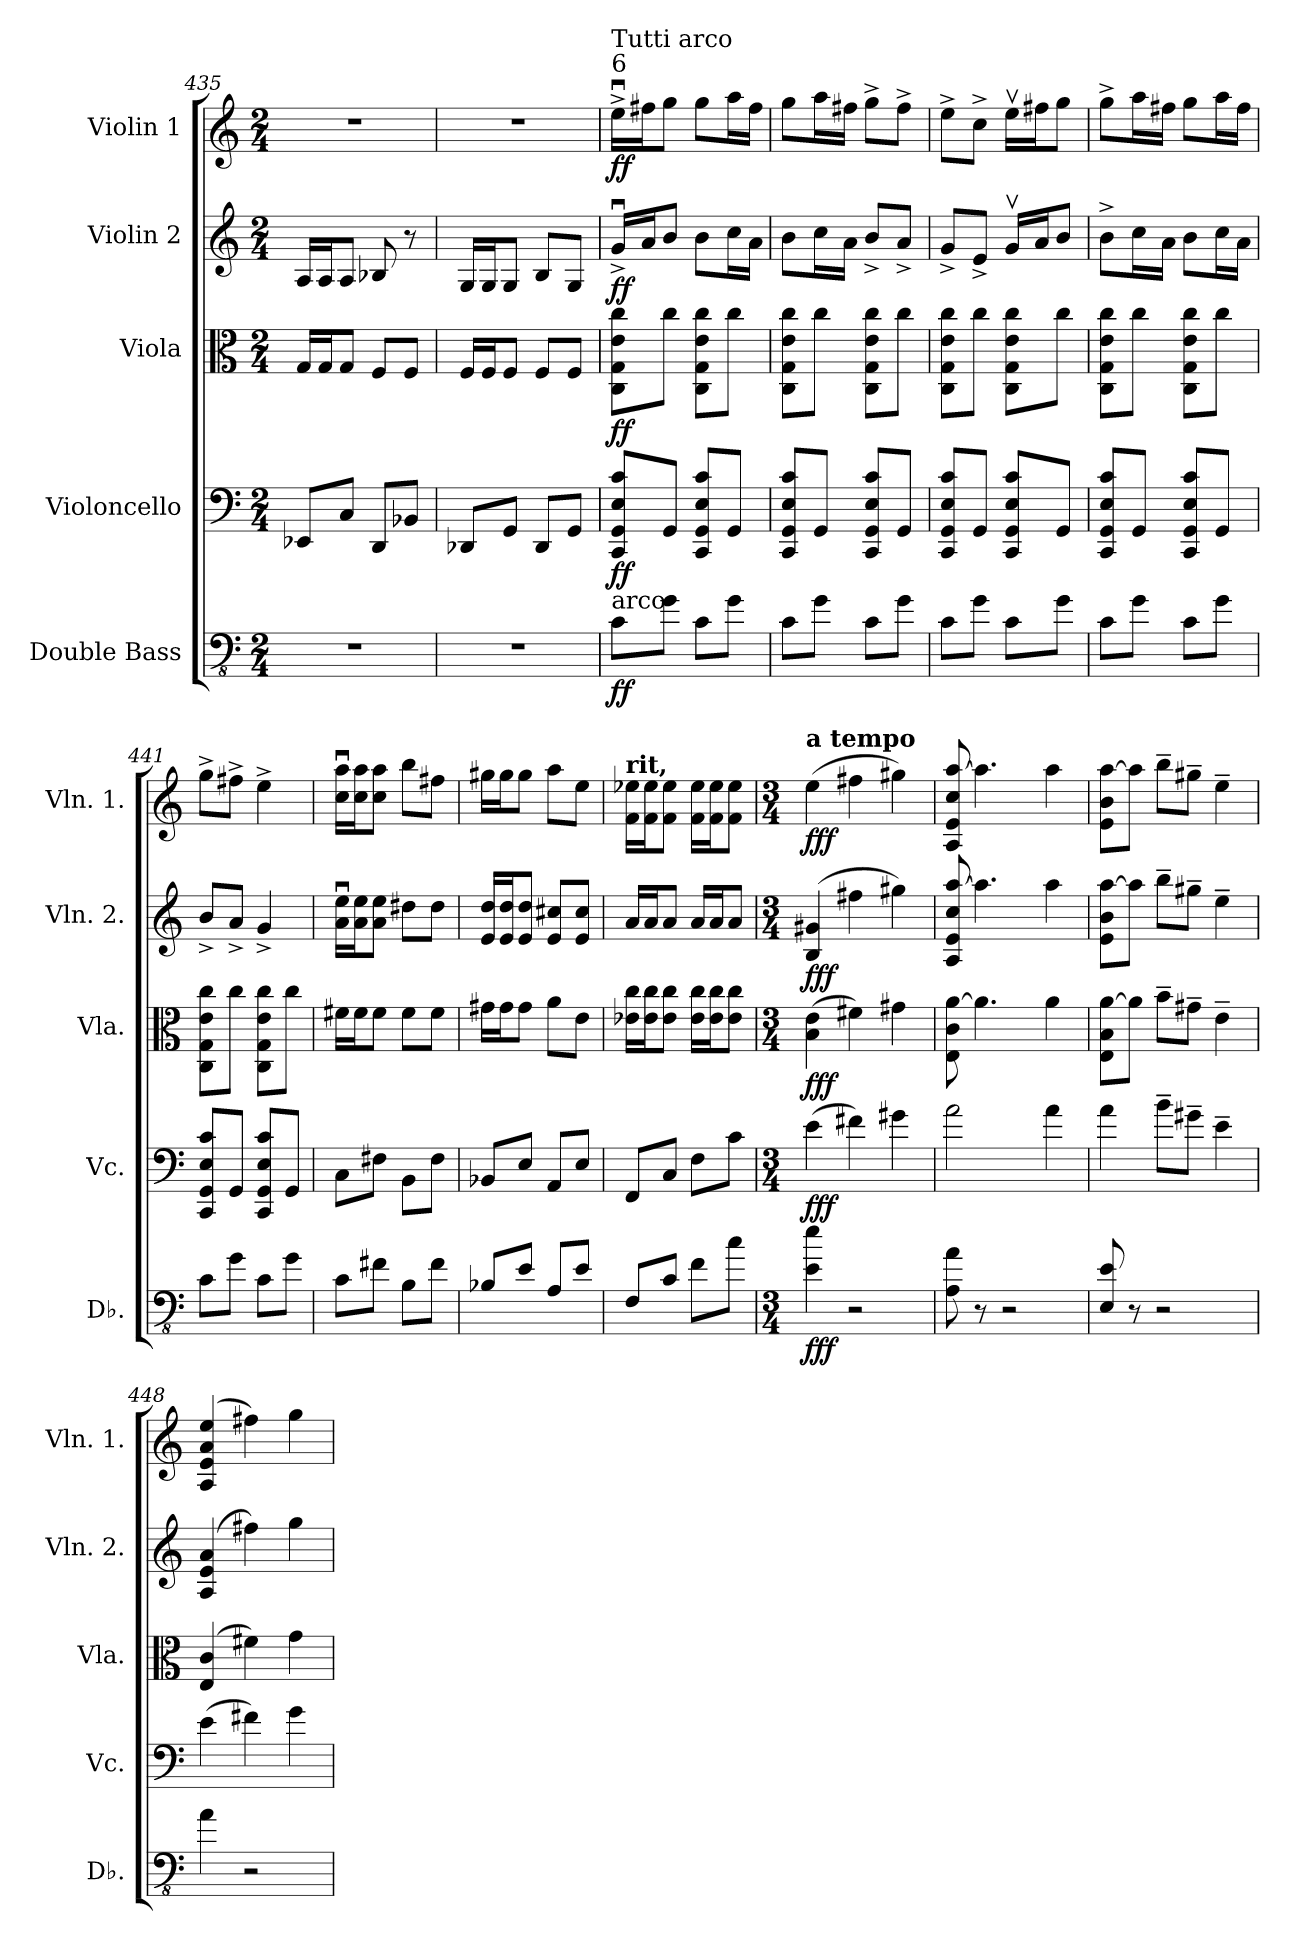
**kern	**dynam	**kern	**dynam	**kern	**dynam	**kern	**dynam	**kern	**dynam
*part5	*part5	*part4	*part4	*part3	*part3	*part2	*part2	*part1	*part1
*staff5	*staff5	*staff4	*staff4	*staff3	*staff3	*staff2	*staff2	*staff1	*staff1
*I"Double Bass	*	*I"Violoncello	*	*I"Viola	*	*I"Violin 2	*	*I"Violin 1	*
*I'Db.	*	*I'Vc.	*	*I'Vla.	*	*I'Vln. 2.	*	*I'Vln. 1.	*
!!LO:PB:g=z
*clefFv4	*	*clefF4	*	*clefC3	*	*clefG2	*	*clefG2	*
*ITrd7c12	*	*	*	*	*	*	*	*	*
*k[]	*	*k[]	*	*k[]	*	*k[]	*	*k[]	*
*M2/4	*	*M2/4	*	*M2/4	*	*M2/4	*	*M2/4	*
=435	=435	=435	=435	=435	=435	=435	=435	=435	=435
2r	.	8EE-X/L	.	16G/LL	.	16A/LL	.	2r	.
.	.	.	.	16G/J	.	16A/J	.	.	.
.	.	8C/J	.	8G/J	.	8A/J	.	.	.
.	.	8DD/L	.	8F/L	.	8B-X/	.	.	.
.	.	8BB-X/J	.	8F/J	.	8r	.	.	.
=436	=436	=436	=436	=436	=436	=436	=436	=436	=436
2r	.	8DD-X/L	.	16F/LL	.	16G/LL	.	2r	.
.	.	.	.	16F/J	.	16G/J	.	.	.
.	.	8GG/J	.	8F/J	.	8G/J	.	.	.
.	.	8DD-/L	.	8F/L	.	8B/L	.	.	.
.	.	8GG/J	.	8F/J	.	8G/J	.	.	.
=437	=437	=437	=437	=437	=437	=437	=437	=437	=437
!	!	!	!	!	!	!	!	!LO:TX:a:t=6	!
!	!	!	!	!	!	!	!	!LO:TX:a:t=Tutti arco	!
!LO:TX:a:t=arco	!	!	!	!	!	!	!	!	!
!	!LO:DY:b	!	!LO:DY:b	!	!LO:DY:b	!	!LO:DY:b	!	!LO:DY:b
8CC\L	ff	8CC/ 8GG/ 8E/ 8c/L	ff	8C\ 8G\ 8e\ 8cc\L	ff	16gu^/LL	ff	16eeu^\LL	ff
.	.	.	.	.	.	16a/J	.	16ff#X\J	.
8GG\J	.	8GG/J	.	8cc\J	.	8b/J	.	8gg\J	.
8CC\L	.	8CC/ 8GG/ 8E/ 8c/L	.	8C\ 8G\ 8e\ 8cc\L	.	8b\L	.	8gg\L	.
8GG\J	.	8GG/J	.	8cc\J	.	16cc\L	.	16aa\L	.
.	.	.	.	.	.	16a\JJ	.	16ff#\JJ	.
=438	=438	=438	=438	=438	=438	=438	=438	=438	=438
8CC\L	.	8CC/ 8GG/ 8E/ 8c/L	.	8C\ 8G\ 8e\ 8cc\L	.	8b\L	.	8gg\L	.
8GG\J	.	8GG/J	.	8cc\J	.	16cc\L	.	16aa\L	.
.	.	.	.	.	.	16a\JJ	.	16ff#X\JJ	.
8CC\L	.	8CC/ 8GG/ 8E/ 8c/L	.	8C\ 8G\ 8e\ 8cc\L	.	8b^/L	.	8gg^\L	.
8GG\J	.	8GG/J	.	8cc\J	.	8a^/J	.	8ff#^\J	.
=439	=439	=439	=439	=439	=439	=439	=439	=439	=439
8CC\L	.	8CC/ 8GG/ 8E/ 8c/L	.	8C\ 8G\ 8e\ 8cc\L	.	8g^/L	.	8ee^\L	.
8GG\J	.	8GG/J	.	8cc\J	.	8e^/J	.	8cc^\J	.
8CC\L	.	8CC/ 8GG/ 8E/ 8c/L	.	8C\ 8G\ 8e\ 8cc\L	.	16gv/LL	.	16eev\LL	.
.	.	.	.	.	.	16a/J	.	16ff#X\J	.
8GG\J	.	8GG/J	.	8cc\J	.	8b/J	.	8gg\J	.
=440	=440	=440	=440	=440	=440	=440	=440	=440	=440
8CC\L	.	8CC/ 8GG/ 8E/ 8c/L	.	8C\ 8G\ 8e\ 8cc\L	.	8b^\L	.	8gg^\L	.
8GG\J	.	8GG/J	.	8cc\J	.	16cc\L	.	16aa\L	.
.	.	.	.	.	.	16a\JJ	.	16ff#X\JJ	.
8CC\L	.	8CC/ 8GG/ 8E/ 8c/L	.	8C\ 8G\ 8e\ 8cc\L	.	8b\L	.	8gg\L	.
8GG\J	.	8GG/J	.	8cc\J	.	16cc\L	.	16aa\L	.
.	.	.	.	.	.	16a\JJ	.	16ff#\JJ	.
!!LO:LB:g=z
=441	=441	=441	=441	=441	=441	=441	=441	=441	=441
8CC\L	.	8CC/ 8GG/ 8E/ 8c/L	.	8C\ 8G\ 8e\ 8cc\L	.	8b^/L	.	8gg^\L	.
8GG\J	.	8GG/J	.	8cc\J	.	8a^/J	.	8ff#X^\J	.
8CC\L	.	8CC/ 8GG/ 8E/ 8c/L	.	8C\ 8G\ 8e\ 8cc\L	.	4g^/	.	4ee^\	.
8GG\J	.	8GG/J	.	8cc\J	.	.	.	.	.
=442	=442	=442	=442	=442	=442	=442	=442	=442	=442
8CC\L	.	8C\L	.	16f#X\LL	.	16a\u 16ee\uLL	.	16cc\u 16aa\uLL	.
.	.	.	.	16f#\J	.	16a\ 16ee\J	.	16cc\ 16aa\J	.
8FF#X\J	.	8F#X\J	.	8f#\J	.	8a\ 8ee\J	.	8cc\ 8aa\J	.
8BBB\L	.	8BB\L	.	8f#\L	.	8dd#X\L	.	8bb\L	.
8FF#\J	.	8F#\J	.	8f#\J	.	8dd#\J	.	8ff#X\J	.
=443	=443	=443	=443	=443	=443	=443	=443	=443	=443
8BBB-X/L	.	8BB-X/L	.	16g#X\LL	.	16e/ 16dd/LL	.	16gg#X\LL	.
.	.	.	.	16g#\J	.	16e/ 16dd/J	.	16gg#\J	.
8EE/J	.	8E/J	.	8g#\J	.	8e/ 8dd/J	.	8gg#\J	.
8AAA/L	.	8AA/L	.	8a\L	.	8e/ 8cc#X/L	.	8aa\L	.
8EE/J	.	8E/J	.	8e\J	.	8e/ 8cc#/J	.	8ee\J	.
=444	=444	=444	=444	=444	=444	=444	=444	=444	=444
*	*	*	*	*	*	*	*	*MM130	*
!	!	!	!	!	!	!	!	!LO:TX:a:B:t=rit,	!
8FFF/L	.	8FF/L	.	16e-X\ 16cc\LL	.	16a/LL	.	16f\ 16ee-X\LL	.
.	.	.	.	16e-\ 16cc\J	.	16a/J	.	16f\ 16ee-\J	.
*	*	*	*	*	*	*	*	*MM120	*
8CC/J	.	8C/J	.	8e-\ 8cc\J	.	8a/J	.	8f\ 8ee-\J	.
*	*	*	*	*	*	*	*	*MM100	*
8FF\L	.	8F\L	.	16e-\ 16cc\LL	.	16a/LL	.	16f\ 16ee-\LL	.
.	.	.	.	16e-\ 16cc\J	.	16a/J	.	16f\ 16ee-\J	.
*	*	*	*	*	*	*	*	*MM90	*
8C\J	.	8c\J	.	8e-\ 8cc\J	.	8a/J	.	8f\ 8ee-\J	.
=445	=445	=445	=445	=445	=445	=445	=445	=445	=445
*M3/4	*	*M3/4	*	*M3/4	*	*M3/4	*	*M3/4	*
*	*	*	*	*	*	*	*	*MM75	*
!	!	!	!	!	!	!	!	!LO:TX:a:B:t=a tempo	!
!	!LO:DY:b	!	!LO:DY:b	!	!LO:DY:b	!	!LO:DY:b	!	!LO:DY:b
4EE\ 4E\	fff	(4e\	fff	(4B\ 4e\	fff	(4B/ 4g#X/	fff	(4ee\	fff
2r	.	4f#X\)	.	4f#X\)	.	4ff#X\	.	4ff#X\	.
.	.	4g#X\	.	4g#X\	.	4gg#X\)	.	4gg#X\)	.
=446	=446	=446	=446	=446	=446	=446	=446	=446	=446
8AAA\ 8AA\	.	2a\	.	8E\ 8c\ [8a\	.	8A/ 8e/ 8cc/ [8aa/	.	8A/ 8e/ 8cc/ [8aa/	.
8r	.	.	.	4.a\]	.	4.aa\]	.	4.aa\]	.
2r	.	.	.	.	.	.	.	.	.
.	.	4a\	.	4a\	.	4aa\	.	4aa\	.
=447	=447	=447	=447	=447	=447	=447	=447	=447	=447
8EEE/ 8EE/	.	4a\	.	8E\ 8B\ [8a\L	.	8e\ 8b\ [8aa\L	.	8e\ 8b\ [8aa\L	.
8r	.	.	.	8a\J]	.	8aa\J]	.	8aa\J]	.
2r	.	8b~\L	.	8b~\L	.	8bb~\L	.	8bb~\L	.
.	.	8g#X~\J	.	8g#X~\J	.	8gg#X~\J	.	8gg#X~\J	.
.	.	4e~\	.	4e~\	.	4ee~\	.	4ee~\	.
!!LO:PB:g=z
=448	=448	=448	=448	=448	=448	=448	=448	=448	=448
4AA\	.	(4e\	.	(4E/ 4c/	.	(4A/ 4e/ 4a/	.	(4A/ 4e/ 4a/ 4ee/	.
2r	.	4f#X\)	.	4f#X\)	.	4ff#X\)	.	4ff#X\)	.
.	.	4g\	.	4g\	.	4gg\	.	4gg\	.
=	=	=	=	=	=	=	=	=	=
*-	*-	*-	*-	*-	*-	*-	*-	*-	*-
